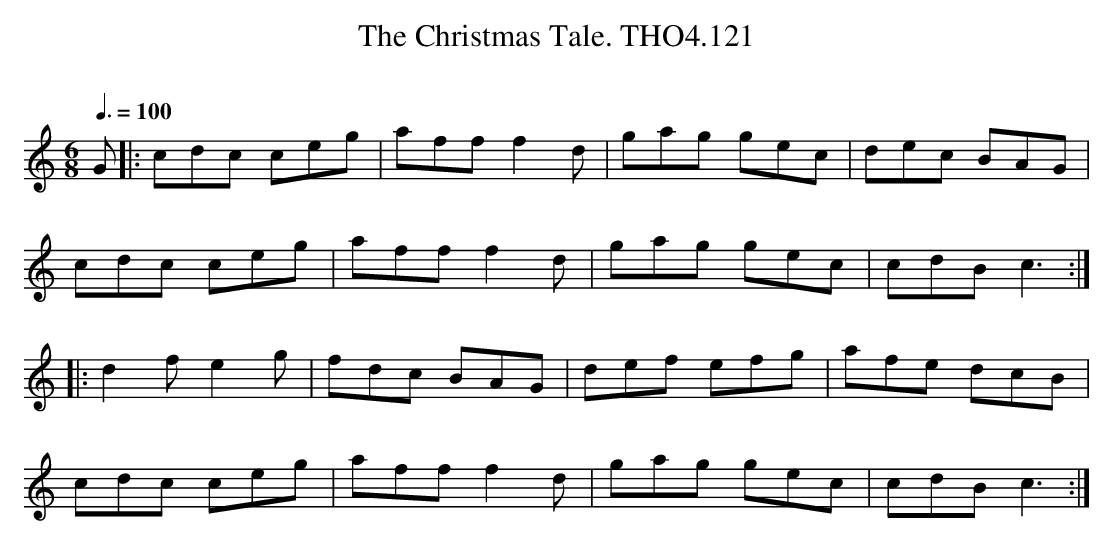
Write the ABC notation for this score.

X:1
T:Christmas Tale. THO4.121, The
O:
M:6/8
L:1/8
Q:3/8=100
K:C
G|:cdc ceg|aff f2 d|gag gec|dec BAG|
cdc ceg|aff f2 d|gag gec|cdB c3:|
|:d2 f e2 g|fdc BAG|def efg|afe dcB|
cdc ceg|aff f2 d|gag gec|cdB c3:|
